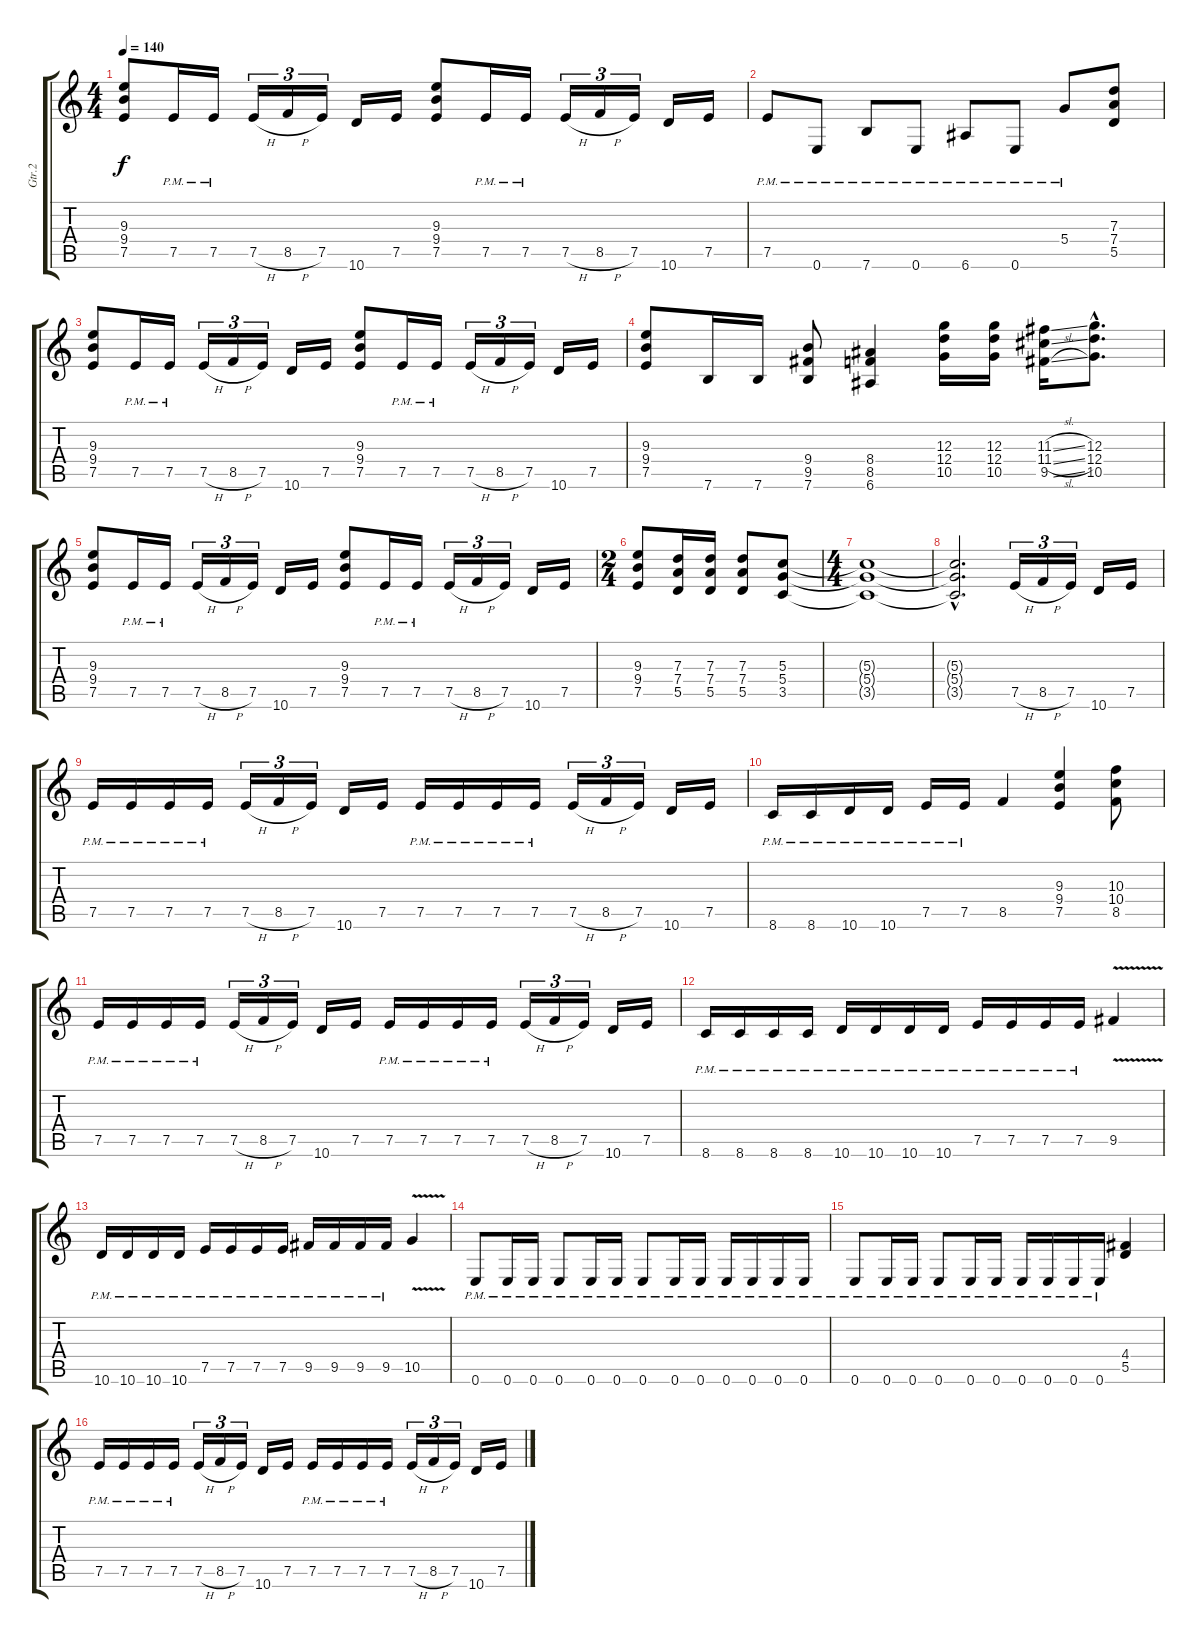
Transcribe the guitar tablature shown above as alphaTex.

\track ("Gtr.2" "Gtr.2") {instrument overdrivenguitar}
\staff {score tabs}
\tuning (E4 B3 G3 D3 A2 E2) {hide}
\ts (4 4)
\tempo 140
\clef g2
\ks c
(9.3 9.4 7.5).8{dy f} 7.5{pm}.16 7.5{pm}.16 7.5{h}.16{tu (3 2)} 8.5{h}.16{tu (3 2)} 7.5.16{tu (3 2)} 10.6.16 7.5.16 (9.3 9.4 7.5).8 7.5{pm}.16 7.5{pm}.16 7.5{h}.16{tu (3 2)} 8.5{h}.16{tu (3 2)} 7.5.16{tu (3 2)} 10.6.16 7.5.16 |
7.5{pm}.8 0.6{pm}.8 7.6{pm}.8 0.6{pm}.8 6.6{pm}.8 0.6{pm}.8 5.4{pm}.8 (7.3 7.4 5.5).8 |
(9.3 9.4 7.5).8 7.5{pm}.16 7.5{pm}.16 7.5{h}.16{tu (3 2)} 8.5{h}.16{tu (3 2)} 7.5.16{tu (3 2)} 10.6.16 7.5.16 (9.3 9.4 7.5).8 7.5{pm}.16 7.5{pm}.16 7.5{h}.16{tu (3 2)} 8.5{h}.16{tu (3 2)} 7.5.16{tu (3 2)} 10.6.16 7.5.16 |
(9.3 9.4 7.5).8 7.6.16 7.6.16 (9.4 9.5 7.6).8 (8.4 8.5 6.6).4 (12.3 12.4 10.5).16 (12.3 12.4 10.5).16 (11.3{sl} 11.4{sl} 9.5{sl}).16 (12.3{hac} 12.4{hac} 10.5{hac}).8{d} |
(9.3 9.4 7.5).8 7.5{pm}.16 7.5{pm}.16 7.5{h}.16{tu (3 2)} 8.5{h}.16{tu (3 2)} 7.5.16{tu (3 2)} 10.6.16 7.5.16 (9.3 9.4 7.5).8 7.5{pm}.16 7.5{pm}.16 7.5{h}.16{tu (3 2)} 8.5{h}.16{tu (3 2)} 7.5.16{tu (3 2)} 10.6.16 7.5.16 |
\ts (2 4)
(9.3 9.4 7.5).8 (7.3 7.4 5.5).16 (7.3 7.4 5.5).16 (7.3 7.4 5.5).8 (5.3 5.4 3.5).8 |
\ts (4 4)
(5.3{t} 5.4{t} 3.5{t}).1 |
(5.3{hac t} 5.4{hac t} 3.5{hac t}).2{d} 7.5{h}.16{tu (3 2)} 8.5{h}.16{tu (3 2)} 7.5.16{tu (3 2)} 10.6.16 7.5.16 |
7.5{pm}.16 7.5{pm}.16 7.5{pm}.16 7.5{pm}.16 7.5{h}.16{tu (3 2)} 8.5{h}.16{tu (3 2)} 7.5.16{tu (3 2)} 10.6.16 7.5.16 7.5{pm}.16 7.5{pm}.16 7.5{pm}.16 7.5{pm}.16 7.5{h}.16{tu (3 2)} 8.5{h}.16{tu (3 2)} 7.5.16{tu (3 2)} 10.6.16 7.5.16 |
8.6{pm}.16 8.6{pm}.16 10.6{pm}.16 10.6{pm}.16 7.5{pm}.16 7.5{pm}.16 8.5.4 (9.3 9.4 7.5).4 (10.3 10.4 8.5).8 |
7.5{pm}.16 7.5{pm}.16 7.5{pm}.16 7.5{pm}.16 7.5{h}.16{tu (3 2)} 8.5{h}.16{tu (3 2)} 7.5.16{tu (3 2)} 10.6.16 7.5.16 7.5{pm}.16 7.5{pm}.16 7.5{pm}.16 7.5{pm}.16 7.5{h}.16{tu (3 2)} 8.5{h}.16{tu (3 2)} 7.5.16{tu (3 2)} 10.6.16 7.5.16 |
8.6{pm}.16 8.6{pm}.16 8.6{pm}.16 8.6{pm}.16 10.6{pm}.16 10.6{pm}.16 10.6{pm}.16 10.6{pm}.16 7.5{pm}.16 7.5{pm}.16 7.5{pm}.16 7.5{pm}.16 9.5{v}.4 |
10.6{pm}.16 10.6{pm}.16 10.6{pm}.16 10.6{pm}.16 7.5{pm}.16 7.5{pm}.16 7.5{pm}.16 7.5{pm}.16 9.5{pm}.16 9.5{pm}.16 9.5{pm}.16 9.5{pm}.16 10.5{v}.4 |
0.6{pm}.8 0.6{pm}.16 0.6{pm}.16 0.6{pm}.8 0.6{pm}.16 0.6{pm}.16 0.6{pm}.8 0.6{pm}.16 0.6{pm}.16 0.6{pm}.16 0.6{pm}.16 0.6{pm}.16 0.6{pm}.16 |
0.6{pm}.8 0.6{pm}.16 0.6{pm}.16 0.6{pm}.8 0.6{pm}.16 0.6{pm}.16 0.6{pm}.16 0.6{pm}.16 0.6{pm}.16 0.6{pm}.16 (4.4 5.5).4 |
7.5{pm}.16 7.5{pm}.16 7.5{pm}.16 7.5{pm}.16 7.5{h}.16{tu (3 2)} 8.5{h}.16{tu (3 2)} 7.5.16{tu (3 2)} 10.6.16 7.5.16 7.5{pm}.16 7.5{pm}.16 7.5{pm}.16 7.5{pm}.16 7.5{h}.16{tu (3 2)} 8.5{h}.16{tu (3 2)} 7.5.16{tu (3 2)} 10.6.16 7.5.16
